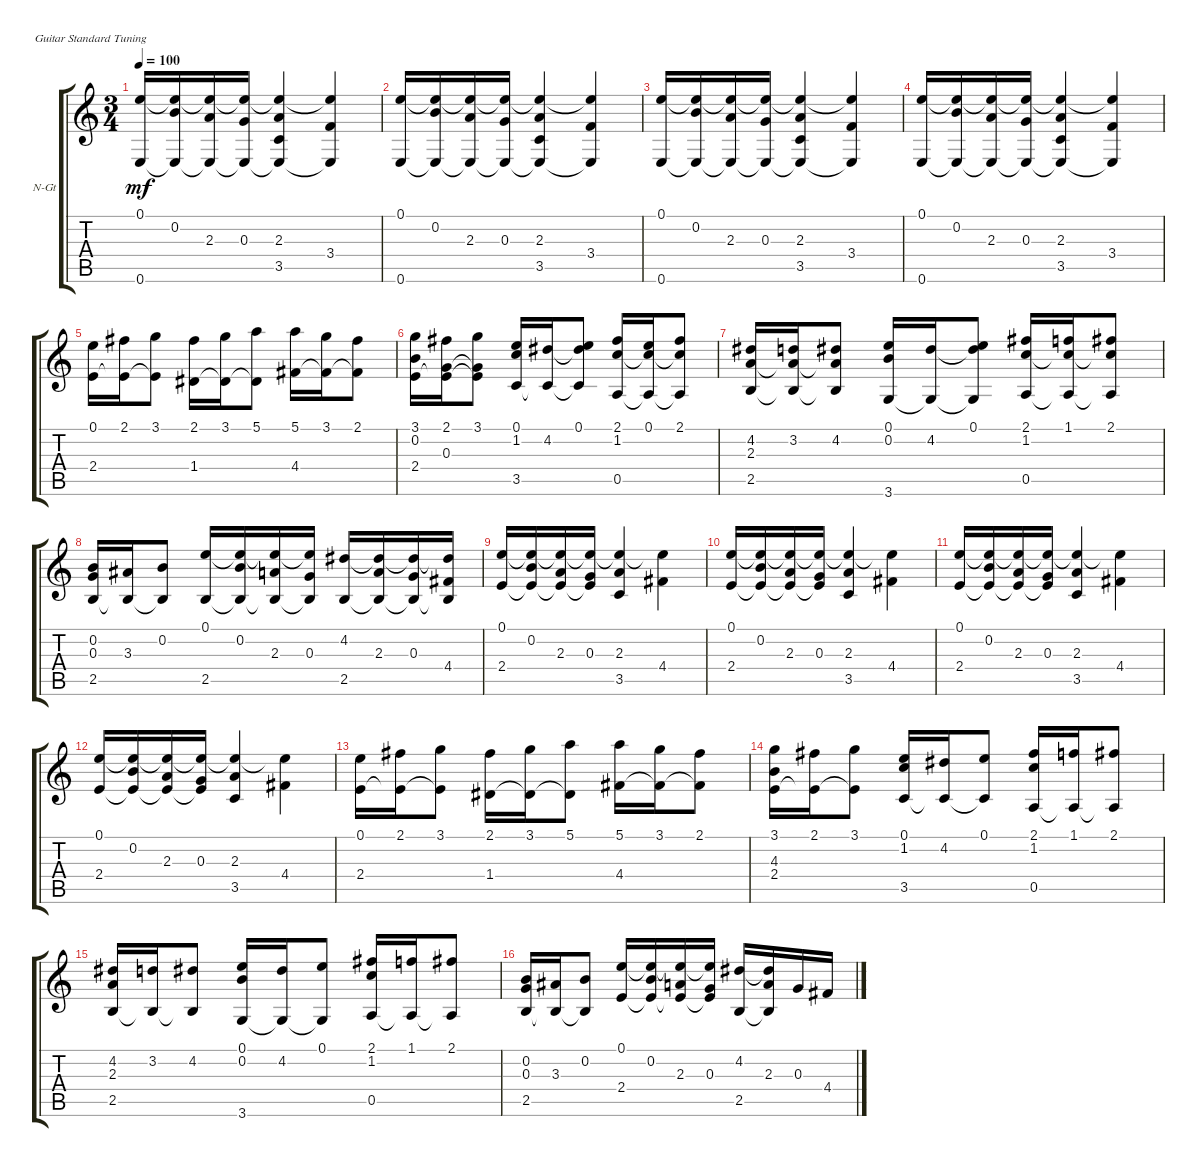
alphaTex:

\bracketExtendMode groupsimilarinstruments
\firstSystemTrackNameOrientation horizontal
\otherSystemsTrackNameOrientation horizontal
\track ("Classical Guitar" "N-Gt") {instrument acousticguitarnylon}
\staff {score tabs}
\tuning (E4 B3 G3 D3 A2 E2)
\ts (3 4)
\tempo 100
\clef g2
\ks c
(0.1 0.6).16{dy mf instrument acousticguitarnylon} (0.1{t} 0.6{t} 0.2).16 (0.1{t} 0.6{t} 2.3).16 (0.1{t} 0.6{t} 0.3).16 (0.1{t} 0.6{t} 2.3 3.5).4 (0.1{t} 0.6{t} 3.4).4 |
(0.1 0.6).16 (0.1{t} 0.6{t} 0.2).16 (0.1{t} 0.6{t} 2.3).16 (0.1{t} 0.6{t} 0.3).16 (0.1{t} 0.6{t} 2.3 3.5).4 (0.1{t} 0.6{t} 3.4).4 |
(0.1 0.6).16 (0.1{t} 0.6{t} 0.2).16 (0.1{t} 0.6{t} 2.3).16 (0.1{t} 0.6{t} 0.3).16 (0.1{t} 0.6{t} 2.3 3.5).4 (0.1{t} 0.6{t} 3.4).4 |
(0.1 0.6).16 (0.1{t} 0.6{t} 0.2).16 (0.1{t} 0.6{t} 2.3).16 (0.1{t} 0.6{t} 0.3).16 (0.1{t} 0.6{t} 2.3 3.5).4 (0.1{t} 0.6{t} 3.4).4 |
(0.1 2.4).16 (2.4{t} 2.1).16 (2.4{t} 3.1).8 (2.1 1.4).16 (1.4{t} 3.1).16 (1.4{t} 5.1).8 (5.1 4.4).16 (4.4{t} 3.1).16 (4.4{t} 2.1).8 |
(3.1 2.4 0.2).16 (0.3 2.4{t} 2.1).16 (0.3{t} 2.4{t} 3.1).8 (0.1 1.2 3.5).16 (4.2 3.5{t}).16 (4.2{t} 3.5{t} 0.1).8 (2.1 1.2 0.5).16 (1.2{t} 0.5{t} 0.1).16 (1.2{t} 0.5{t} 2.1).8 |
(4.2 2.3 2.5).16 (2.3{t} 2.5{t} 3.2).16 (2.3{t} 2.5{t} 4.2).8 (0.1 0.2 3.6).16 (4.2 3.6{t}).16 (4.2{t} 3.6{t} 0.1).8 (2.1 1.2 0.5).16 (1.2{t} 0.5{t} 1.1).16 (1.2{t} 0.5{t} 2.1).8 |
(0.2 0.3 2.5).16 (3.3 2.5{t}).16 (2.5{t} 0.2).8 (0.1 2.5).16 (0.1{t} 2.5{t} 0.2).16 (0.1{t} 2.5{t} 2.3).16 (0.1{t} 2.5{t} 0.3).16 (4.2 2.5).16 (4.2{t} 2.5{t} 2.3).16 (4.2{t} 2.5{t} 0.3).16 (4.2{t} 2.5{t} 4.4).16 |
(0.1 2.4).16 (0.1{t} 2.4{t} 0.2).16 (0.1{t} 2.4{t} 2.3).16 (0.1{t} 2.4{t} 0.3).16 (0.1{t} 2.3 3.5).4 (0.1{t} 4.4).4 |
(0.1 2.4).16 (0.1{t} 2.4{t} 0.2).16 (0.1{t} 2.4{t} 2.3).16 (0.1{t} 2.4{t} 0.3).16 (0.1{t} 2.3 3.5).4 (0.1{t} 4.4).4 |
(0.1 2.4).16 (0.1{t} 2.4{t} 0.2).16 (0.1{t} 2.4{t} 2.3).16 (0.1{t} 2.4{t} 0.3).16 (0.1{t} 2.3 3.5).4 (0.1{t} 4.4).4 |
(0.1 2.4).16 (0.1{t} 2.4{t} 0.2).16 (0.1{t} 2.4{t} 2.3).16 (0.1{t} 2.4{t} 0.3).16 (0.1{t} 2.3 3.5).4 (0.1{t} 4.4).4 |
(0.1 2.4).16 (2.4{t} 2.1).16 (2.4{t} 3.1).8 (2.1 1.4).16 (1.4{t} 3.1).16 (1.4{t} 5.1).8 (5.1 4.4).16 (4.4{t} 3.1).16 (4.4{t} 2.1).8 |
(3.1 4.3 2.4).16 (2.4{t} 2.1).16 (2.4{t} 3.1).8 (0.1 1.2 3.5).16 (3.5{t} 4.2).16 (3.5{t} 0.1).8 (2.1 1.2 0.5).16 (0.5{t} 1.1).16 (0.5{t} 2.1).8 |
(4.2 2.3 2.5).16 (2.5{t} 3.2).16 (2.5{t} 4.2).8 (0.1 0.2 3.6).16 (3.6{t} 4.2).16 (3.6{t} 0.1).8 (2.1 1.2 0.5).16 (0.5{t} 1.1).16 (0.5{t} 2.1).8 |
(0.2 0.3 2.5).16 (2.5{t} 3.3).16 (2.5{t} 0.2).8 (0.1 2.4).16 (0.1{t} 2.4{t} 0.2).16 (0.1{t} 2.4{t} 2.3).16 (0.1{t} 2.4{t} 0.3).16 (4.2 2.5).16 (4.2{t} 2.5{t} 2.3).16 0.3.16 4.4.16
